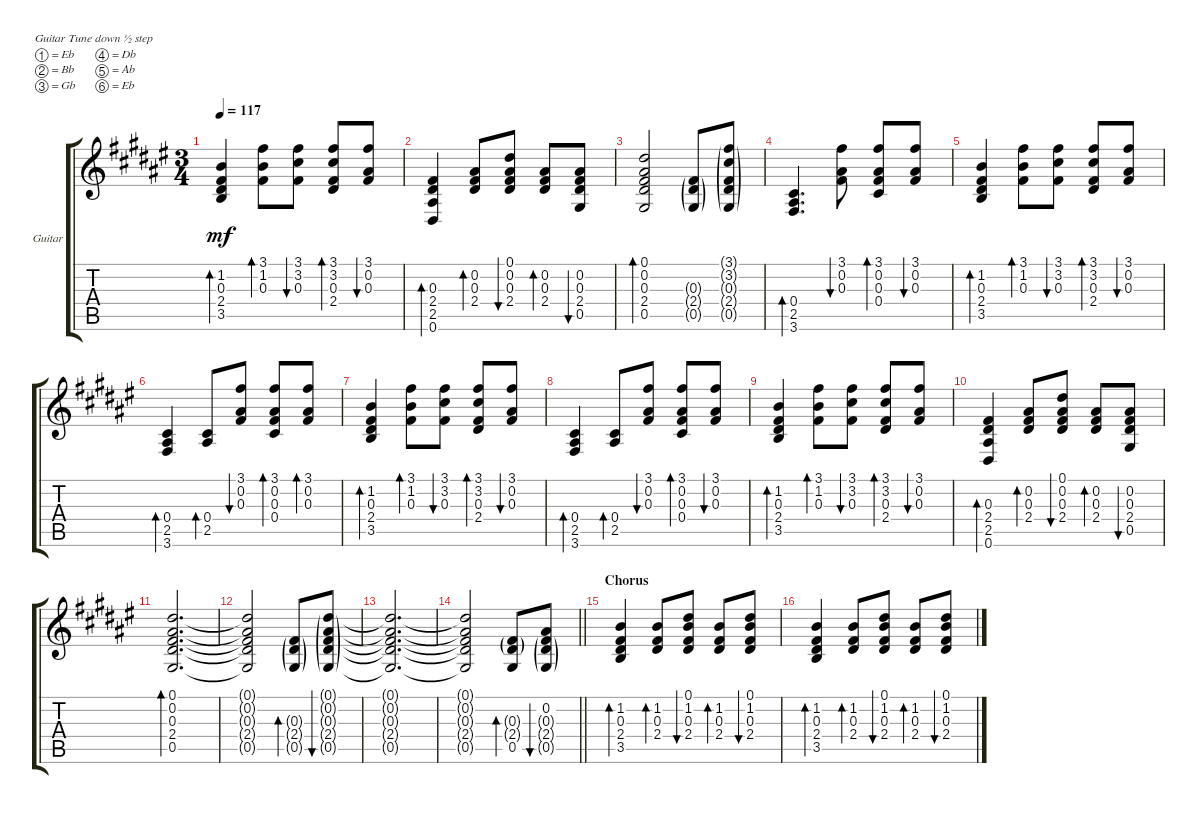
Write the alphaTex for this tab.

\defaultSystemsLayout 4
\bracketExtendMode groupsimilarinstruments
\firstSystemTrackNameOrientation horizontal
\otherSystemsTrackNameOrientation horizontal
\track ("Jesse Guitar" "Guitar") {instrument acousticguitarsteel}
\staff {score tabs}
\tuning (Eb4 Bb3 Gb3 Db3 Ab2 Eb2)
\ts (3 4)
\tempo 117
\clef g2
\ks f#
(3.5 2.4 0.3 1.2).4{bd 51 dy mf} (0.3 1.2 3.1).8{bd 51} (3.1 3.2 0.3).8{bu 51} (3.1 3.2 0.3 2.4).8{bd 51} (0.3 0.2 3.1).8{bu 51} |
(0.6 2.5 2.4 0.3).4{bd 46} (2.4 0.3 0.2).8{bd 45} (2.4 0.3 0.2 0.1).8{bu 44} (0.2 0.3 2.4).8{bd 44} (0.5 2.4 0.3 0.2).8{bu 44} |
(0.5 2.4 0.3 0.2 0.1).2{bd 42} (0.3{g} 2.4{g} 0.5{g}).8 (0.5{g} 2.4{g} 0.3{g} 3.1{g} 3.2{g}).8 |
(3.6 2.5 0.4).4{d bd 66} (0.3 0.2 3.1).8{bu 65} (3.1 0.2 0.3 0.4).8{bd 65} (0.3 0.2 3.1).8{bu 65} |
(3.5 2.4 0.3 1.2).4{bd 64} (0.3 1.2 3.1).8{bd 63} (3.1 3.2 0.3).8{bu 62} (3.1 3.2 0.3 2.4).8{bd 61} (0.3 0.2 3.1).8{bu 60} |
(3.6 2.5 0.4).4{bd 60} (0.4 2.5).8{bd 58} (0.3 0.2 3.1).8{bu 58} (3.1 0.2 0.3 0.4).8{bd 58} (0.3 0.2 3.1).8{bd 58} |
(3.5 2.4 0.3 1.2).4{bd 56} (0.3 1.2 3.1).8{bd 55} (3.1 3.2 0.3).8{bu 54} (3.1 3.2 0.3 2.4).8{bd 52} (0.3 0.2 3.1).8{bu 51} |
(3.6 2.5 0.4).4{bd 51} (0.4 2.5).8{bd 51} (0.3 0.2 3.1).8{bu 51} (3.1 0.2 0.3 0.4).8{bd 51} (0.3 0.2 3.1).8{bu 51} |
(3.5 2.4 0.3 1.2).4{bd 51} (0.3 1.2 3.1).8{bd 51} (3.1 3.2 0.3).8{bu 51} (3.1 3.2 0.3 2.4).8{bd 51} (0.3 0.2 3.1).8{bu 51} |
(0.6 2.5 2.4 0.3).4{bd 46} (2.4 0.3 0.2).8{bd 45} (2.4 0.3 0.2 0.1).8{bu 44} (0.2 0.3 2.4).8{bd 44} (0.5 2.4 0.3 0.2).8{bu 44} |
(0.5 2.4 0.3 0.2 0.1).2{d bd 42} |
(0.5{t} 2.4{t} 0.3{t} 0.2{t} 0.1{t}).2 (0.3{g} 2.4{g} 0.5{g}).8{bd 37} (0.5{g} 2.4{g} 0.3{g} 0.2{g} 0.1{g}).8{bu 37} |
(0.5{t} 2.4{t} 0.3{t} 0.2{t} 0.1{t}).2{d} |
\barLineRight lightlight
(0.3{t} 0.5{t} 2.4{t} 0.2{t} 0.1{t}).2 (0.5 2.4{g} 0.3{g}).8{bd 37} (0.3{g} 2.4{g} 0.5{g} 0.2).8{bu 37} |
\section ("" "Chorus")
(1.2 0.3 2.4 3.5).4{bd 42} (2.4 0.3 1.2).8{bd 41} (1.2 0.3 2.4 0.1).8{bu 40} (2.4 0.3 1.2).8{bd 39} (0.1 1.2 0.3 2.4).8{bu 38} |
(1.2 0.3 2.4 3.5).4{bd 37} (2.4 0.3 1.2).8{bd 37} (1.2 0.3 2.4 0.1).8{bu 37} (2.4 0.3 1.2).8{bd 37} (0.1 1.2 0.3 2.4).8{bu 37}
